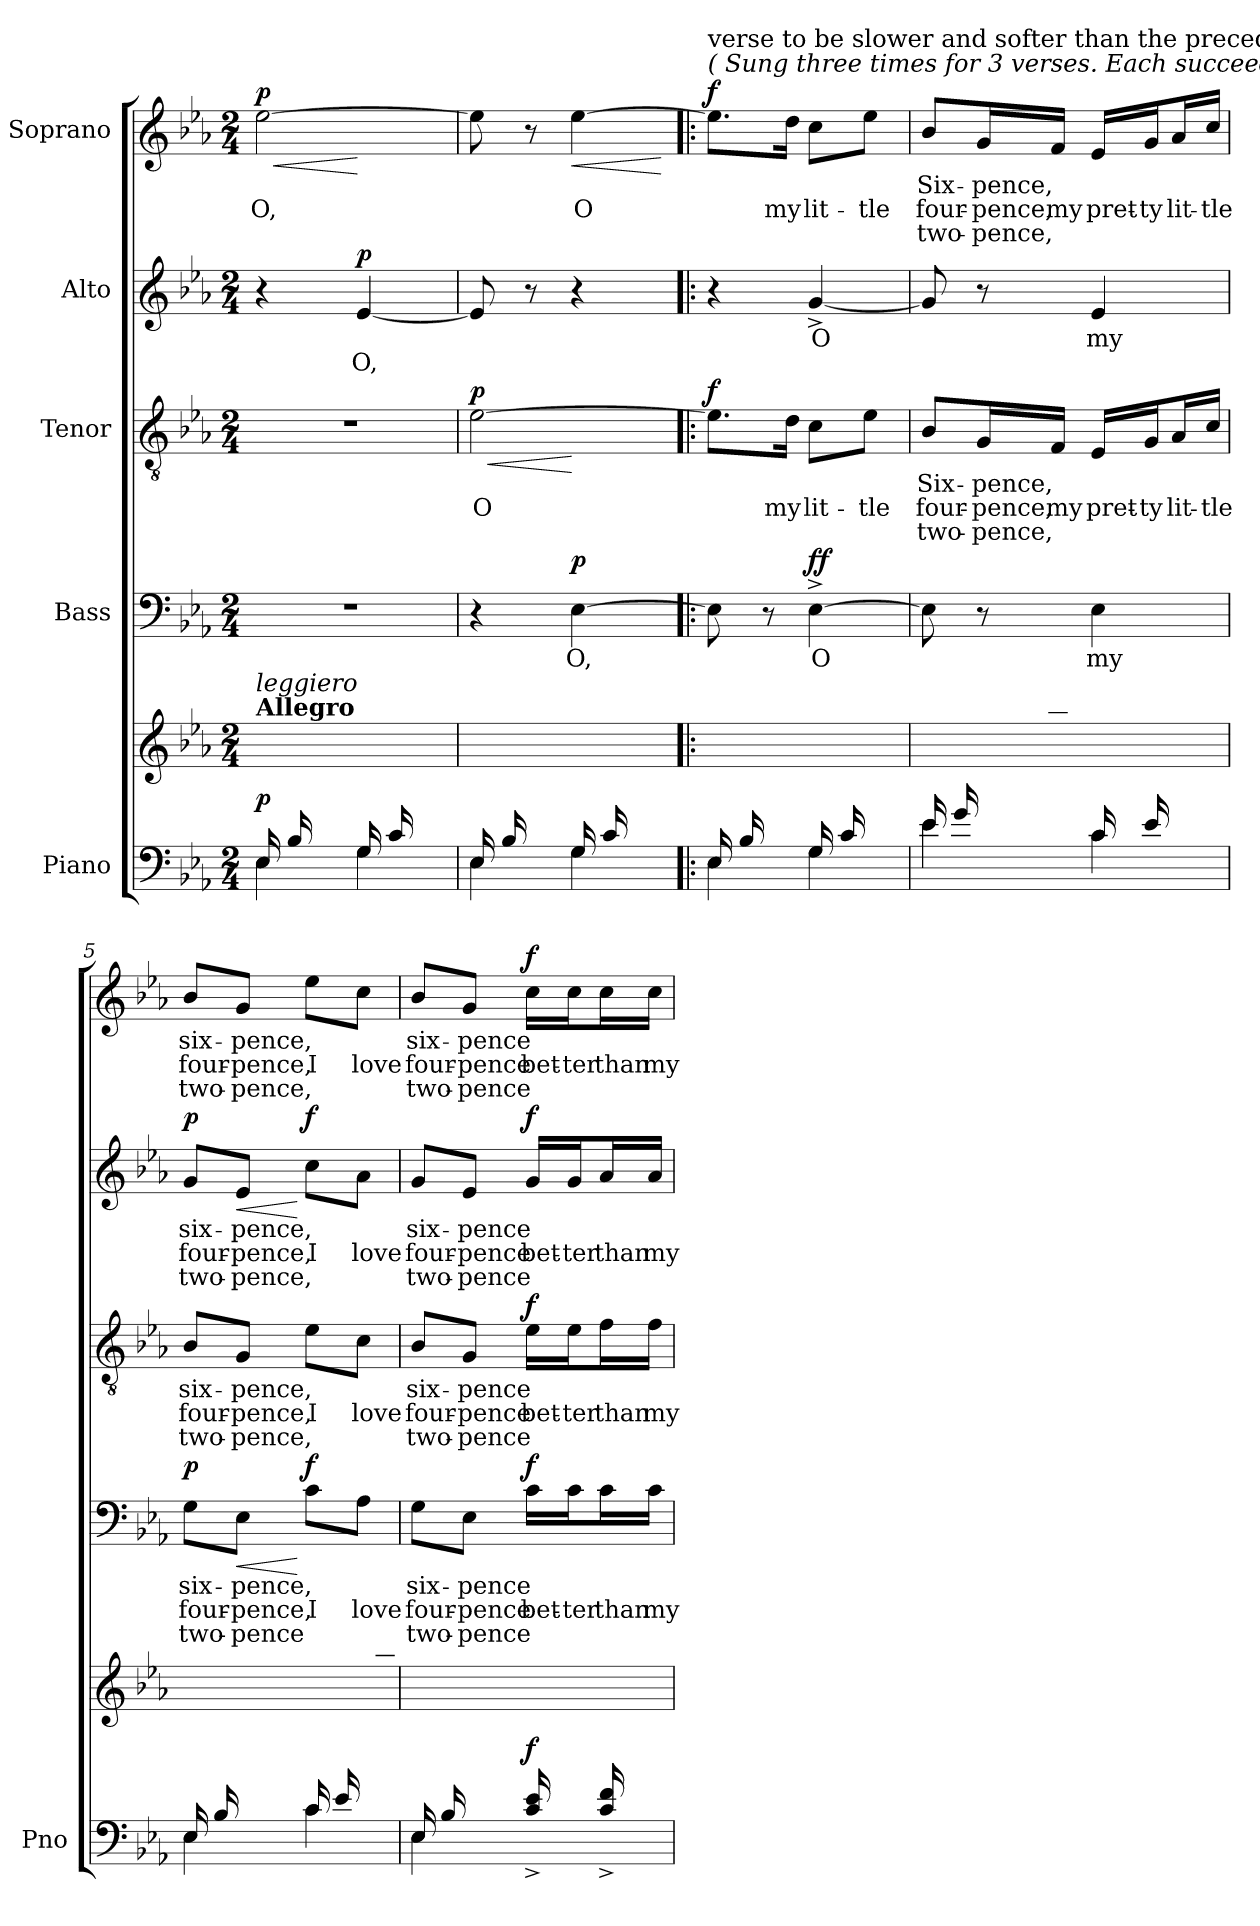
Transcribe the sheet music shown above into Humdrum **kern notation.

**kern	**kern	**dynam	**kern	**text	**text	**text	**dynam	**kern	**text	**text	**text	**dynam	**kern	**text	**text	**text	**dynam	**kern	**text	**text	**text	**dynam
*part5	*part5	*part5	*part4	*part4	*part4	*part4	*part4	*part3	*part3	*part3	*part3	*part3	*part2	*part2	*part2	*part2	*part2	*part1	*part1	*part1	*part1	*part1
*staff6	*staff5	*staff5/6	*staff4	*staff4	*staff4	*staff4	*staff4	*staff3	*staff3	*staff3	*staff3	*staff3	*staff2	*staff2	*staff2	*staff2	*staff2	*staff1	*staff1	*staff1	*staff1	*staff1
*I"Piano	*	*	*I"Bass	*	*	*	*	*I"Tenor	*	*	*	*	*I"Alto	*	*	*	*	*I"Soprano	*	*	*	*
*I'Pno	*	*	*	*	*	*	*	*	*	*	*	*	*	*	*	*	*	*	*	*	*	*
*clefF4	*clefG2	*	*clefF4	*	*	*	*	*clefGv2	*	*	*	*	*clefG2	*	*	*	*	*clefG2	*	*	*	*
*k[b-e-a-]	*k[b-e-a-]	*	*k[b-e-a-]	*	*	*	*	*k[b-e-a-]	*	*	*	*	*k[b-e-a-]	*	*	*	*	*k[b-e-a-]	*	*	*	*
*M2/4	*M2/4	*	*M2/4	*	*	*	*	*M2/4	*	*	*	*	*M2/4	*	*	*	*	*M2/4	*	*	*	*
*MM92	*MM92	*	*MM92	*	*	*	*	*MM92	*	*	*	*	*MM92	*	*	*	*	*MM92	*	*	*	*
=1	=1	=1	=1	=1	=1	=1	=1	=1	=1	=1	=1	=1	=1	=1	=1	=1	=1	=1	=1	=1	=1	=1
*^	*	*	*	*	*	*	*	*	*	*	*	*	*	*	*	*	*	*	*	*	*	*
!	!	!	!	!	!	!	!	!	!	!	!	!	!	!	!	!	!	!	!LO:TX:a:B:t=(begin	!	!	!	!
!	!	!	!	!	!	!	!	!	!	!	!	!	!	!	!	!	!	!	!LO:TX:a:B:t=then slacken)	!	!	!	!
!	!	!	!	!	!	!	!	!	!	!	!	!	!	!	!	!	!	!	!LO:TX:B:t=Allegro semplice	!	!	!	!
!	!	!LO:TX:a:B:t=Allegro	!	!	!	!	!	!	!	!	!	!	!	!	!	!	!	!	!	!	!	!	!
!	!	!LO:TX:a:i:t=leggiero	!	!	!	!	!	!	!	!	!	!	!	!	!	!	!	!	!	!	!	!	!
!	!	!	!LO:DY:b	!	!	!	!	!	!	!	!	!	!	!	!	!	!	!	!	!	!LO:LY:b	!	!LO:HP:b
*	*	*	*	*	*	*	*	*	*	*	*	*	*	*	*	*	*	*	*^	*	*	*	*
!	!	!	!	!	!	!	!	!	!	!	!	!	!	!	!	!	!	!	!	!	!	!	!	!LO:DY:n=1:a
(>16E-/LL	4E-\	8ryy	p	2r	.	.	.	.	2r	.	.	.	.	4r	.	.	.	.	[2ee-\	4ryy	.	O,	.	< p
16B-/	.	.	.	.	.	.	.	.	.	.	.	.	.	.	.	.	.	.	.	.	.	.	.	.
8ryy	.	16g\	.	.	.	.	.	.	.	.	.	.	.	.	.	.	.	.	.	.	.	.	.	.
.	.	16ee-\ 16gg\JJ)	.	.	.	.	.	.	.	.	.	.	.	.	.	.	.	.	.	.	.	.	.	.
!	!	!	!	!	!	!	!	!	!	!	!	!	!	!	!	!LO:LY:b	!	!LO:DY:a	!	!	!	!	!	!
(>16G/LL	4G\	8ryy	.	.	.	.	.	.	.	.	.	.	.	[4e-/	.	O,	.	p	.	4ryy	.	.	.	[
16c/	.	.	.	.	.	.	.	.	.	.	.	.	.	.	.	.	.	.	.	.	.	.	.	.
8ryy	.	16e-\	.	.	.	.	.	.	.	.	.	.	.	.	.	.	.	.	.	.	.	.	.	.
.	.	16cc\ 16ee-\JJ)	.	.	.	.	.	.	.	.	.	.	.	.	.	.	.	.	.	.	.	.	.	.
*	*	*	*	*	*	*	*	*	*	*	*	*	*	*	*	*	*	*	*v	*v	*	*	*	*
=2	=2	=2	=2	=2	=2	=2	=2	=2	=2	=2	=2	=2	=2	=2	=2	=2	=2	=2	=2	=2	=2	=2	=2
!	!	!	!	!	!	!	!	!	!	!	!LO:LY:b	!	!LO:HP:b	!	!	!	!	!	!	!	!	!	!
*	*	*	*	*	*	*	*	*	*^	*	*	*	*	*	*	*	*	*	*	*	*	*	*
!	!	!	!	!	!	!	!	!	!	!	!	!	!	!LO:DY:n=1:a	!	!	!	!	!	!	!	!	!	!
(>16E-/LL	4E-\	8ryy	.	4r	.	.	.	.	[2e-\	4ryy	.	O	.	< p	8e-/]	.	.	.	.	8ee-\]	.	.	.	.
16B-/	.	.	.	.	.	.	.	.	.	.	.	.	.	.	.	.	.	.	.	.	.	.	.	.
8ryy	.	16g\	.	.	.	.	.	.	.	.	.	.	.	.	8r	.	.	.	.	8r	.	.	.	.
.	.	16ee-\ 16gg\JJ)	.	.	.	.	.	.	.	.	.	.	.	.	.	.	.	.	.	.	.	.	.	.
!	!	!	!	!	!LO:LY:b	!	!	!LO:DY:a	!	!	!	!	!	!	!	!	!	!	!	!	!	!LO:LY:b	!	!LO:HP:b
(>16G/LL	4G\	8ryy	.	[4E-\	O,	.	.	p	.	4ryy	.	.	.	[	4r	.	.	.	.	[4ee-\	.	O	.	<
16c/	.	.	.	.	.	.	.	.	.	.	.	.	.	.	.	.	.	.	.	.	.	.	.	.
8ryy	.	16e-\	.	.	.	.	.	.	.	.	.	.	.	.	.	.	.	.	.	.	.	.	.	.
.	.	16cc\ 16ee-\JJ)	.	.	.	.	.	.	.	.	.	.	.	.	.	.	.	.	.	.	.	.	.	.
*v	*v	*	*	*	*	*	*	*	*v	*v	*	*	*	*	*	*	*	*	*	*	*	*	*	*
.	.	.	.	.	.	.	.	.	.	.	.	.	.	.	.	.	.	.	.	.	.	[
=3!|:	=3!|:	=3!|:	=3!|:	=3!|:	=3!|:	=3!|:	=3!|:	=3!|:	=3!|:	=3!|:	=3!|:	=3!|:	=3!|:	=3!|:	=3!|:	=3!|:	=3!|:	=3!|:	=3!|:	=3!|:	=3!|:	=3!|:
*^	*	*	*	*	*	*	*	*	*	*	*	*	*	*	*	*	*	*	*	*	*	*
!	!	!	!	!	!	!	!	!	!	!	!	!	!	!	!	!	!	!	!LO:TX:a:i:t=( Sung three times for 3 verses. Each succeeding	!	!	!	!
!	!	!	!	!	!	!	!	!	!	!	!	!	!	!	!	!	!	!	!LO:TX:t=verse to be slower and softer than the preceding one.)	!	!	!	!
!	!	!	!	!	!	!	!	!	!	!	!	!	!LO:DY:a	!	!	!	!	!	!	!	!	!	!LO:DY:a
(>16E-/LL	4E-\	8ryy	.	8E-\]	.	.	.	.	8.e-\L]	.	.	.	f	4r	.	.	.	.	8.ee-\L]	.	.	.	f
16B-/	.	.	.	.	.	.	.	.	.	.	.	.	.	.	.	.	.	.	.	.	.	.	.
8ryy	.	16g\	.	8r	.	.	.	.	.	.	.	.	.	.	.	.	.	.	.	.	.	.	.
*	*	*	*	*	*	*	*	*	*	*	*	*	*	*	*	*	*	*	*MM82	*	*	*	*
!	!	!	!	!	!	!	!	!	!	!	!LO:LY:b	!	!	!	!	!	!	!	!	!	!LO:LY:b	!	!
.	.	16ee-\ 16gg\JJ)	.	.	.	.	.	.	16d\Jk	.	my	.	.	.	.	.	.	.	16dd\Jk	.	my	.	.
!	!	!	!	!	!LO:LY:b	!	!	!LO:DY:a	!	!	!LO:LY:b	!	!	!	!LO:LY:b	!	!	!	!	!	!LO:LY:b	!	!
(>16G/LL	4G\	8ryy	.	[4E-^\	O	.	.	ff	8c\L	.	lit-	.	.	[4g^/	O	.	.	.	8cc\L	.	lit-	.	.
16c/	.	.	.	.	.	.	.	.	.	.	.	.	.	.	.	.	.	.	.	.	.	.	.
!	!	!	!	!	!	!	!	!	!	!	!LO:LY:b	!	!	!	!	!	!	!	!	!	!LO:LY:b	!	!
8ryy	.	16e-\	.	.	.	.	.	.	8e-\J	.	-tle	.	.	.	.	.	.	.	8ee-\J	.	-tle	.	.
.	.	16cc\ 16ee-\JJ)	.	.	.	.	.	.	.	.	.	.	.	.	.	.	.	.	.	.	.	.	.
=4	=4	=4	=4	=4	=4	=4	=4	=4	=4	=4	=4	=4	=4	=4	=4	=4	=4	=4	=4	=4	=4	=4	=4
!	!	!	!	!	!	!	!	!	!	!LO:LY:b	!LO:LY:b	!LO:LY:b	!	!	!	!	!	!	!	!LO:LY:b	!LO:LY:b	!LO:LY:b	!
(>16e-/LL	4e-\	8ryy	.	8E-\]	.	.	.	.	8B-/L	Six-	four-	two-	.	8g/]	.	.	.	.	8b-/L	Six-	four-	two-	.
16g/	.	.	.	.	.	.	.	.	.	.	.	.	.	.	.	.	.	.	.	.	.	.	.
!	!	!	!	!	!	!	!	!	!	!LO:LY:b	!LO:LY:b	!LO:LY:b	!	!	!	!	!	!	!	!LO:LY:b	!LO:LY:b	!LO:LY:b	!
8ryy	.	16b-\	.	8r	.	.	.	.	16G/L	-pence,	-pence,	-pence,	.	8r	.	.	.	.	16g/L	-pence,	-pence,	-pence,	.
!	!	!	!	!	!	!	!	!	!	!	!LO:LY:b	!	!	!	!	!	!	!	!	!	!LO:LY:b	!	!
.	.	16ee-\ 16bb-\JJ)	.	.	.	.	.	.	16F/JJ	.	my	.	.	.	.	.	.	.	16f/JJ	.	my	.	.
!	!	!	!	!	!LO:LY:b	!	!	!	!	!	!LO:LY:b	!	!	!	!LO:LY:b	!	!	!	!	!	!LO:LY:b	!	!
(>16c/LL	4c\	8ryy	.	4E-\	my	.	.	.	16E-/LL	.	pret-	.	.	4e-/	my	.	.	.	16e-/LL	.	pret-	.	.
!	!	!	!	!	!	!	!	!	!	!	!LO:LY:b	!	!	!	!	!	!	!	!	!	!LO:LY:b	!	!
16e-/	.	.	.	.	.	.	.	.	16G/J	.	-ty	.	.	.	.	.	.	.	16g/J	.	-ty	.	.
!	!	!	!	!	!	!	!	!	!	!	!LO:LY:b	!	!	!	!	!	!	!	!	!	!LO:LY:b	!	!
8ryy	.	16f\	.	.	.	.	.	.	16A-/L	.	lit-	.	.	.	.	.	.	.	16a-/L	.	lit-	.	.
!	!	!	!	!	!	!	!	!	!	!	!LO:LY:b	!	!	!	!	!	!	!	!	!	!LO:LY:b	!	!
.	.	16a-\ 16ee-\JJ)	.	.	.	.	.	.	16c/JJ	.	-tle	.	.	.	.	.	.	.	16cc/JJ	.	-tle	.	.
!!LO:LB:g=z
=5	=5	=5	=5	=5	=5	=5	=5	=5	=5	=5	=5	=5	=5	=5	=5	=5	=5	=5	=5	=5	=5	=5	=5
!	!	!	!	!	!LO:LY:b	!LO:LY:b	!LO:LY:b	!LO:DY:a	!	!LO:LY:b	!LO:LY:b	!LO:LY:b	!	!	!LO:LY:b	!LO:LY:b	!LO:LY:b	!LO:DY:a	!	!LO:LY:b	!LO:LY:b	!LO:LY:b	!
(>16E-/LL	4E-\	8ryy	.	8G\L	six-	four-	two-	p	8B-/L	six-	four-	two-	.	8g/L	six-	four-	two-	p	8b-/L	six-	four-	two-	.
16B-/	.	.	.	.	.	.	.	.	.	.	.	.	.	.	.	.	.	.	.	.	.	.	.
!	!	!	!	!	!LO:LY:b	!LO:LY:b	!LO:LY:b	!LO:HP:b	!	!LO:LY:b	!LO:LY:b	!LO:LY:b	!	!	!LO:LY:b	!LO:LY:b	!LO:LY:b	!LO:HP:b	!	!LO:LY:b	!LO:LY:b	!LO:LY:b	!
8ryy	.	16g\	.	8E-\J	-pence,	-pence,	-pence	<	8G/J	-pence,	-pence,	-pence,	.	8e-/J	-pence,	-pence,	-pence,	<	8g/J	-pence,	-pence,	-pence,	.
.	.	16ee-\ 16gg\JJ)	.	.	.	.	.	.	.	.	.	.	.	.	.	.	.	.	.	.	.	.	.
!	!	!	!	!	!	!LO:LY:b	!	!LO:DY:n=1:a	!	!	!LO:LY:b	!	!	!	!	!LO:LY:b	!	!LO:DY:n=1:a	!	!	!LO:LY:b	!	!
(>16c/LL	4c\	8ryy	.	8c\L	.	I	.	[ f	8e-\L	.	I	.	.	8cc\L	.	I	.	[ f	8ee-\L	.	I	.	.
16e-/	.	.	.	.	.	.	.	.	.	.	.	.	.	.	.	.	.	.	.	.	.	.	.
!	!	!	!	!	!	!LO:LY:b	!	!	!	!	!LO:LY:b	!	!	!	!	!LO:LY:b	!	!	!	!	!LO:LY:b	!	!
8ryy	.	16a-\	.	8A-\J	.	love	.	.	8c\J	.	love	.	.	8a-\J	.	love	.	.	8cc\J	.	love	.	.
.	.	16ee-\ 16aa-\JJ)	.	.	.	.	.	.	.	.	.	.	.	.	.	.	.	.	.	.	.	.	.
=6	=6	=6	=6	=6	=6	=6	=6	=6	=6	=6	=6	=6	=6	=6	=6	=6	=6	=6	=6	=6	=6	=6	=6
!	!	!	!	!	!LO:LY:b	!LO:LY:b	!LO:LY:b	!	!	!LO:LY:b	!LO:LY:b	!LO:LY:b	!	!	!LO:LY:b	!LO:LY:b	!LO:LY:b	!	!	!LO:LY:b	!LO:LY:b	!LO:LY:b	!
(>16E-/LL	4E-\	8ryy	.	8G\L	six-	four-	two-	.	8B-/L	six-	four-	two-	.	8g/L	six-	four-	two-	.	8b-/L	six-	four-	two-	.
16B-/	.	.	.	.	.	.	.	.	.	.	.	.	.	.	.	.	.	.	.	.	.	.	.
!	!	!	!	!	!LO:LY:b	!LO:LY:b	!LO:LY:b	!	!	!LO:LY:b	!LO:LY:b	!LO:LY:b	!	!	!LO:LY:b	!LO:LY:b	!LO:LY:b	!	!	!LO:LY:b	!LO:LY:b	!LO:LY:b	!
8ryy	.	16g\	.	8E-\J	-pence	-pence	-pence	.	8G/J	-pence	-pence	-pence	.	8e-/J	-pence	-pence	-pence	.	8g/J	-pence	-pence	-pence	.
.	.	16ee-\ 16gg\JJ)	.	.	.	.	.	.	.	.	.	.	.	.	.	.	.	.	.	.	.	.	.
!	!	!	!LO:DY:b	!	!	!LO:LY:b	!	!LO:DY:a	!	!	!LO:LY:b	!	!LO:DY:a	!	!	!LO:LY:b	!	!LO:DY:a	!	!	!LO:LY:b	!	!LO:DY:a
16c/^ 16e-/^LL	4ryy	16ryy	f	16c\LL	.	bet-	.	f	16e-\LL	.	bet-	.	f	16g/LL	.	bet-	.	f	16cc\LL	.	bet-	.	f
!	!	!	!	!	!	!LO:LY:b	!	!	!	!	!LO:LY:b	!	!	!	!	!LO:LY:b	!	!	!	!	!LO:LY:b	!	!
16ryy	.	16g\^ 16cc\^	.	16c\J	.	-ter	.	.	16e-\J	.	-ter	.	.	16g/J	.	-ter	.	.	16cc\J	.	-ter	.	.
!	!	!	!	!	!	!LO:LY:b	!	!	!	!	!LO:LY:b	!	!	!	!	!LO:LY:b	!	!	!	!	!LO:LY:b	!	!
16c/^ 16f/^	.	16ryy	.	16c\L	.	than	.	.	16f\L	.	than	.	.	16a-/L	.	than	.	.	16cc\L	.	than	.	.
!	!	!	!	!	!	!LO:LY:b	!	!	!	!	!LO:LY:b	!	!	!	!	!LO:LY:b	!	!	!	!	!LO:LY:b	!	!
16ryy	.	16a-\^ 16cc\^JJ	.	16c\JJ	.	my	.	.	16f\JJ	.	my	.	.	16a-/JJ	.	my	.	.	16cc\JJ	.	my	.	.
*v	*v	*	*	*	*	*	*	*	*	*	*	*	*	*	*	*	*	*	*	*	*	*	*
=	=	=	=	=	=	=	=	=	=	=	=	=	=	=	=	=	=	=	=	=	=	=
*-	*-	*-	*-	*-	*-	*-	*-	*-	*-	*-	*-	*-	*-	*-	*-	*-	*-	*-	*-	*-	*-	*-
